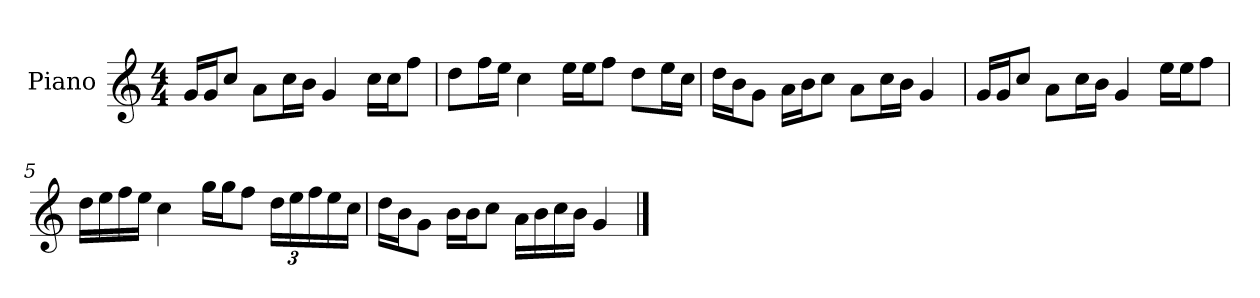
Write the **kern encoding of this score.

**kern
*part1
*staff1
*I"Piano
*I'P-no
*clefG2
*k[]
*M4/4
*MM90
=1
16g/LL
16g/J
8cc/J
8a\L
16cc\L
16b\JJ
4g/
16cc\LL
16cc\J
8ff\J
=2
8dd\L
16ff\L
16ee\JJ
4cc\
16ee\LL
16ee\J
8ff\J
8dd\L
16ee\L
16cc\JJ
=3
16dd\LL
16b\J
8g\J
16a\LL
16b\J
8cc\J
8a\L
16cc\L
16b\JJ
4g/
=4
16g/LL
16g/J
8cc/J
8a\L
16cc\L
16b\JJ
4g/
16ee\LL
16ee\J
8ff\J
!!LO:LB:g=z
=5
16dd\LL
16ee\
16ff\
16ee\JJ
4cc\
16gg\LL
16gg\J
8ff\J
*Xbrackettup
24dd\LL
24ee\
24ff\
16ee\
16cc\JJ
=6
16dd\LL
16b\J
8g\J
16b\LL
16b\J
8cc\J
16a\LL
16b\
16cc\
16b\JJ
4g/
==
*-
